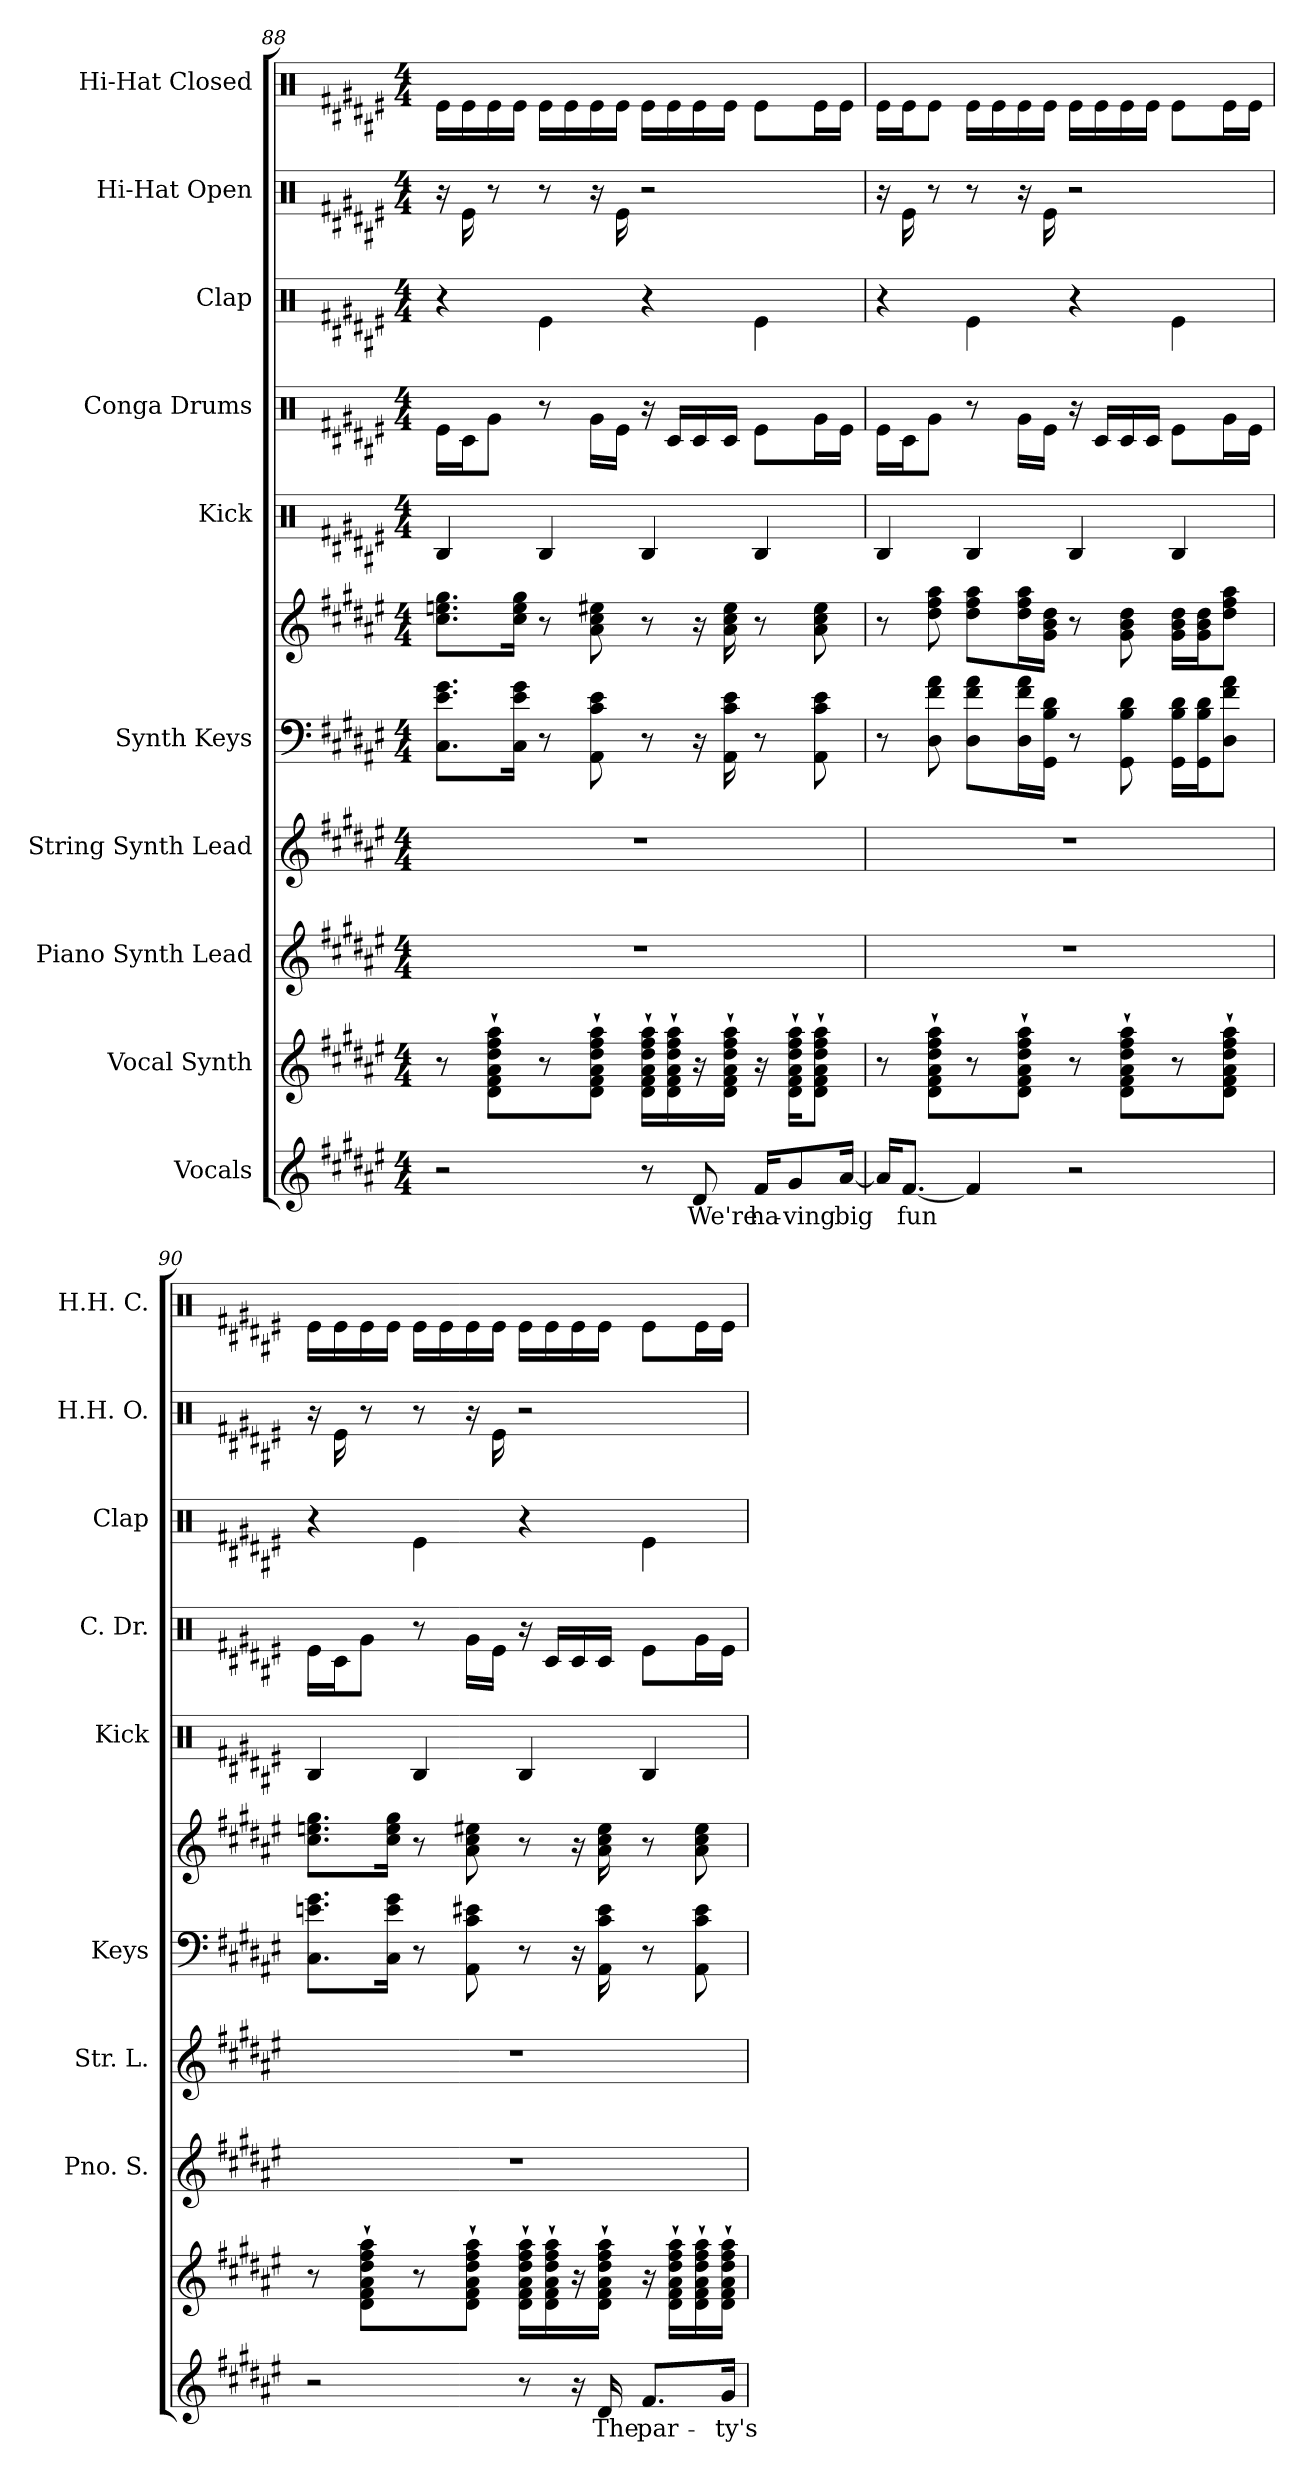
**kern	**text	**kern	**kern	**kern	**kern	**kern	**kern	**kern	**kern	**kern	**kern
*part10	*part10	*part9	*part8	*part7	*part6	*part6	*part5	*part4	*part3	*part2	*part1
*staff11	*staff11	*staff10	*staff9	*staff8	*staff7	*staff6	*staff5	*staff4	*staff3	*staff2	*staff1
*I"Vocals	*	*I"Vocal Synth	*I"Piano Synth Lead	*I"String Synth Lead	*I"Synth Keys	*	*I"Kick	*I"Conga Drums	*I"Clap	*I"Hi-Hat Open	*I"Hi-Hat Closed
*	*	*	*I'Pno. S.	*I'Str. L.	*I'Keys	*	*I'Kick	*I'C. Dr.	*I'Clap	*I'H.H. O.	*I'H.H. C.
*clefG2	*	*clefG2	*clefG2	*clefG2	*clefF4	*clefG2	*clefX	*clefX	*clefX	*clefX	*clefX
*k[f#c#g#d#a#e#]	*	*k[f#c#g#d#a#e#]	*k[f#c#g#d#a#e#]	*k[f#c#g#d#a#e#]	*k[f#c#g#d#a#e#]	*k[f#c#g#d#a#e#]	*k[f#c#g#d#a#e#]	*k[f#c#g#d#a#e#]	*k[f#c#g#d#a#e#]	*k[f#c#g#d#a#e#]	*k[f#c#g#d#a#e#]
*F#:	*	*F#:	*F#:	*F#:	*F#:	*F#:	*F#:	*F#:	*F#:	*F#:	*F#:
*M4/4	*	*M4/4	*M4/4	*M4/4	*M4/4	*M4/4	*M4/4	*M4/4	*M4/4	*M4/4	*M4/4
=88	=88	=88	=88	=88	=88	=88	=88	=88	=88	=88	=88
2r	.	8r	1r	1r	8.C#\ 8.e#\ 8.g#\L	8.cc#\ 8.een\ 8.gg#\L	4RB/	16Re\LL	4r	16r	16Re\LL
.	.	.	.	.	.	.	.	16Rc\J	.	16Re\	16Re\
.	.	8d#\`> 8f#\`> 8a#\`> 8dd#\`> 8ff#\`> 8aa#\`>L	.	.	.	.	.	8Rg\J	.	8r	16Re\
.	.	.	.	.	16C#\ 16e#\ 16g#\Jk	16cc#\ 16ee\ 16gg#\Jk	.	.	.	.	16Re\JJ
.	.	8r	.	.	8r	8r	4RB/	8r	4Re\	8r	16Re\LL
.	.	.	.	.	.	.	.	.	.	.	16Re\
.	.	8d#\`> 8f#\`> 8a#\`> 8dd#\`> 8ff#\`> 8aa#\`>J	.	.	8AA#\ 8c#\ 8e#\	8a#\ 8cc#\ 8ee#X\	.	16Rg\LL	.	16r	16Re\
.	.	.	.	.	.	.	.	16Re\JJ	.	16Re\	16Re\JJ
8r	.	16d#\`> 16f#\`> 16a#\`> 16dd#\`> 16ff#\`> 16aa#\`>LL	.	.	8r	8r	4RB/	16r	4r	2r	16Re\LL
.	.	16d#\`> 16f#\`> 16a#\`> 16dd#\`> 16ff#\`> 16aa#\`>J	.	.	.	.	.	16Rc/LL	.	.	16Re\
!	!LO:LY:b	!	!	!	!	!	!	!	!	!	!
8d#/	We're	16r	.	.	16r	16r	.	16Rc/	.	.	16Re\
.	.	16d#\`> 16f#\`> 16a#\`> 16dd#\`> 16ff#\`> 16aa#\`>Jk	.	.	16AA#\ 16c#\ 16e#\	16a#\ 16cc#\ 16ee#\	.	16Rc/JJ	.	.	16Re\JJ
!	!LO:LY:b	!	!	!	!	!	!	!	!	!	!
16f#/KL	ha-	16r	.	.	8r	8r	4RB/	8Re\L	4Re\	.	8Re\L
!	!LO:LY:b	!	!	!	!	!	!	!	!	!	!
8g#/	-ving	16d#\`> 16f#\`> 16a#\`> 16dd#\`> 16ff#\`> 16aa#\`>KL	.	.	.	.	.	.	.	.	.
.	.	8d#\`> 8f#\`> 8a#\`> 8dd#\`> 8ff#\`> 8aa#\`>J	.	.	8AA#\ 8c#\ 8e#\	8a#\ 8cc#\ 8ee#\	.	16Rg\L	.	.	16Re\L
!	!LO:LY:b	!	!	!	!	!	!	!	!	!	!
[16a#/Jk	big	.	.	.	.	.	.	16Re\JJ	.	.	16Re\JJ
=89	=89	=89	=89	=89	=89	=89	=89	=89	=89	=89	=89
16a#/KL]	.	8r	1r	1r	8r	8r	4RB/	16Re\LL	4r	16r	16Re\LL
!	!LO:LY:b	!	!	!	!	!	!	!	!	!	!
[8.f#/J	fun	.	.	.	.	.	.	16Rc\J	.	16Re\	16Re\J
.	.	8d#\`> 8f#\`> 8a#\`> 8dd#\`> 8ff#\`> 8aa#\`>L	.	.	8D#\ 8f#\ 8a#\	8dd#\ 8ff#\ 8aa#\	.	8Rg\J	.	8r	8Re\J
4f#/]	.	8r	.	.	8D#\ 8f#\ 8a#\L	8dd#\ 8ff#\ 8aa#\L	4RB/	8r	4Re\	8r	16Re\LL
.	.	.	.	.	.	.	.	.	.	.	16Re\
.	.	8d#\`> 8f#\`> 8a#\`> 8dd#\`> 8ff#\`> 8aa#\`>J	.	.	16D#\ 16f#\ 16a#\L	16dd#\ 16ff#\ 16aa#\L	.	16Rg\LL	.	16r	16Re\
.	.	.	.	.	16GG#\ 16B\ 16d#\JJ	16g#\ 16b\ 16dd#\JJ	.	16Re\JJ	.	16Re\	16Re\JJ
2r	.	8r	.	.	8r	8r	4RB/	16r	4r	2r	16Re\LL
.	.	.	.	.	.	.	.	16Rc/LL	.	.	16Re\
.	.	8d#\`> 8f#\`> 8a#\`> 8dd#\`> 8ff#\`> 8aa#\`>L	.	.	8GG#\ 8B\ 8d#\	8g#\ 8b\ 8dd#\	.	16Rc/	.	.	16Re\
.	.	.	.	.	.	.	.	16Rc/JJ	.	.	16Re\JJ
.	.	8r	.	.	16GG#\ 16B\ 16d#\LL	16g#\ 16b\ 16dd#\LL	4RB/	8Re\L	4Re\	.	8Re\L
.	.	.	.	.	16GG#\ 16B\ 16d#\J	16g#\ 16b\ 16dd#\J	.	.	.	.	.
.	.	8d#\`> 8f#\`> 8a#\`> 8dd#\`> 8ff#\`> 8aa#\`>J	.	.	8D#\ 8f#\ 8a#\J	8dd#\ 8ff#\ 8aa#\J	.	16Rg\L	.	.	16Re\L
.	.	.	.	.	.	.	.	16Re\JJ	.	.	16Re\JJ
=90	=90	=90	=90	=90	=90	=90	=90	=90	=90	=90	=90
2r	.	8r	1r	1r	8.C#\ 8.en\ 8.g#\L	8.cc#\ 8.een\ 8.gg#\L	4RB/	16Re\LL	4r	16r	16Re\LL
.	.	.	.	.	.	.	.	16Rc\J	.	16Re\	16Re\
.	.	8d#\`> 8f#\`> 8a#\`> 8dd#\`> 8ff#\`> 8aa#\`>L	.	.	.	.	.	8Rg\J	.	8r	16Re\
.	.	.	.	.	16C#\ 16e\ 16g#\Jk	16cc#\ 16ee\ 16gg#\Jk	.	.	.	.	16Re\JJ
.	.	8r	.	.	8r	8r	4RB/	8r	4Re\	8r	16Re\LL
.	.	.	.	.	.	.	.	.	.	.	16Re\
.	.	8d#\`> 8f#\`> 8a#\`> 8dd#\`> 8ff#\`> 8aa#\`>J	.	.	8AA#\ 8c#\ 8e#X\	8a#\ 8cc#\ 8ee#X\	.	16Rg\LL	.	16r	16Re\
.	.	.	.	.	.	.	.	16Re\JJ	.	16Re\	16Re\JJ
8r	.	16d#\`> 16f#\`> 16a#\`> 16dd#\`> 16ff#\`> 16aa#\`>LL	.	.	8r	8r	4RB/	16r	4r	2r	16Re\LL
.	.	16d#\`> 16f#\`> 16a#\`> 16dd#\`> 16ff#\`> 16aa#\`>J	.	.	.	.	.	16Rc/LL	.	.	16Re\
16r	.	16r	.	.	16r	16r	.	16Rc/	.	.	16Re\
!	!LO:LY:b	!	!	!	!	!	!	!	!	!	!
16d#/	The	16d#\`> 16f#\`> 16a#\`> 16dd#\`> 16ff#\`> 16aa#\`>Jk	.	.	16AA#\ 16c#\ 16e#\	16a#\ 16cc#\ 16ee#\	.	16Rc/JJ	.	.	16Re\JJ
!	!LO:LY:b	!	!	!	!	!	!	!	!	!	!
8.f#/L	par-	16r	.	.	8r	8r	4RB/	8Re\L	4Re\	.	8Re\L
.	.	16d#\`> 16f#\`> 16a#\`> 16dd#\`> 16ff#\`> 16aa#\`>LL	.	.	.	.	.	.	.	.	.
.	.	16d#\`> 16f#\`> 16a#\`> 16dd#\`> 16ff#\`> 16aa#\`>	.	.	8AA#\ 8c#\ 8e#\	8a#\ 8cc#\ 8ee#\	.	16Rg\L	.	.	16Re\L
!	!LO:LY:b	!	!	!	!	!	!	!	!	!	!
16g#/Jk	-ty's	16d#\`> 16f#\`> 16a#\`> 16dd#\`> 16ff#\`> 16aa#\`>JJ	.	.	.	.	.	16Re\JJ	.	.	16Re\JJ
=	=	=	=	=	=	=	=	=	=	=	=
*-	*-	*-	*-	*-	*-	*-	*-	*-	*-	*-	*-
